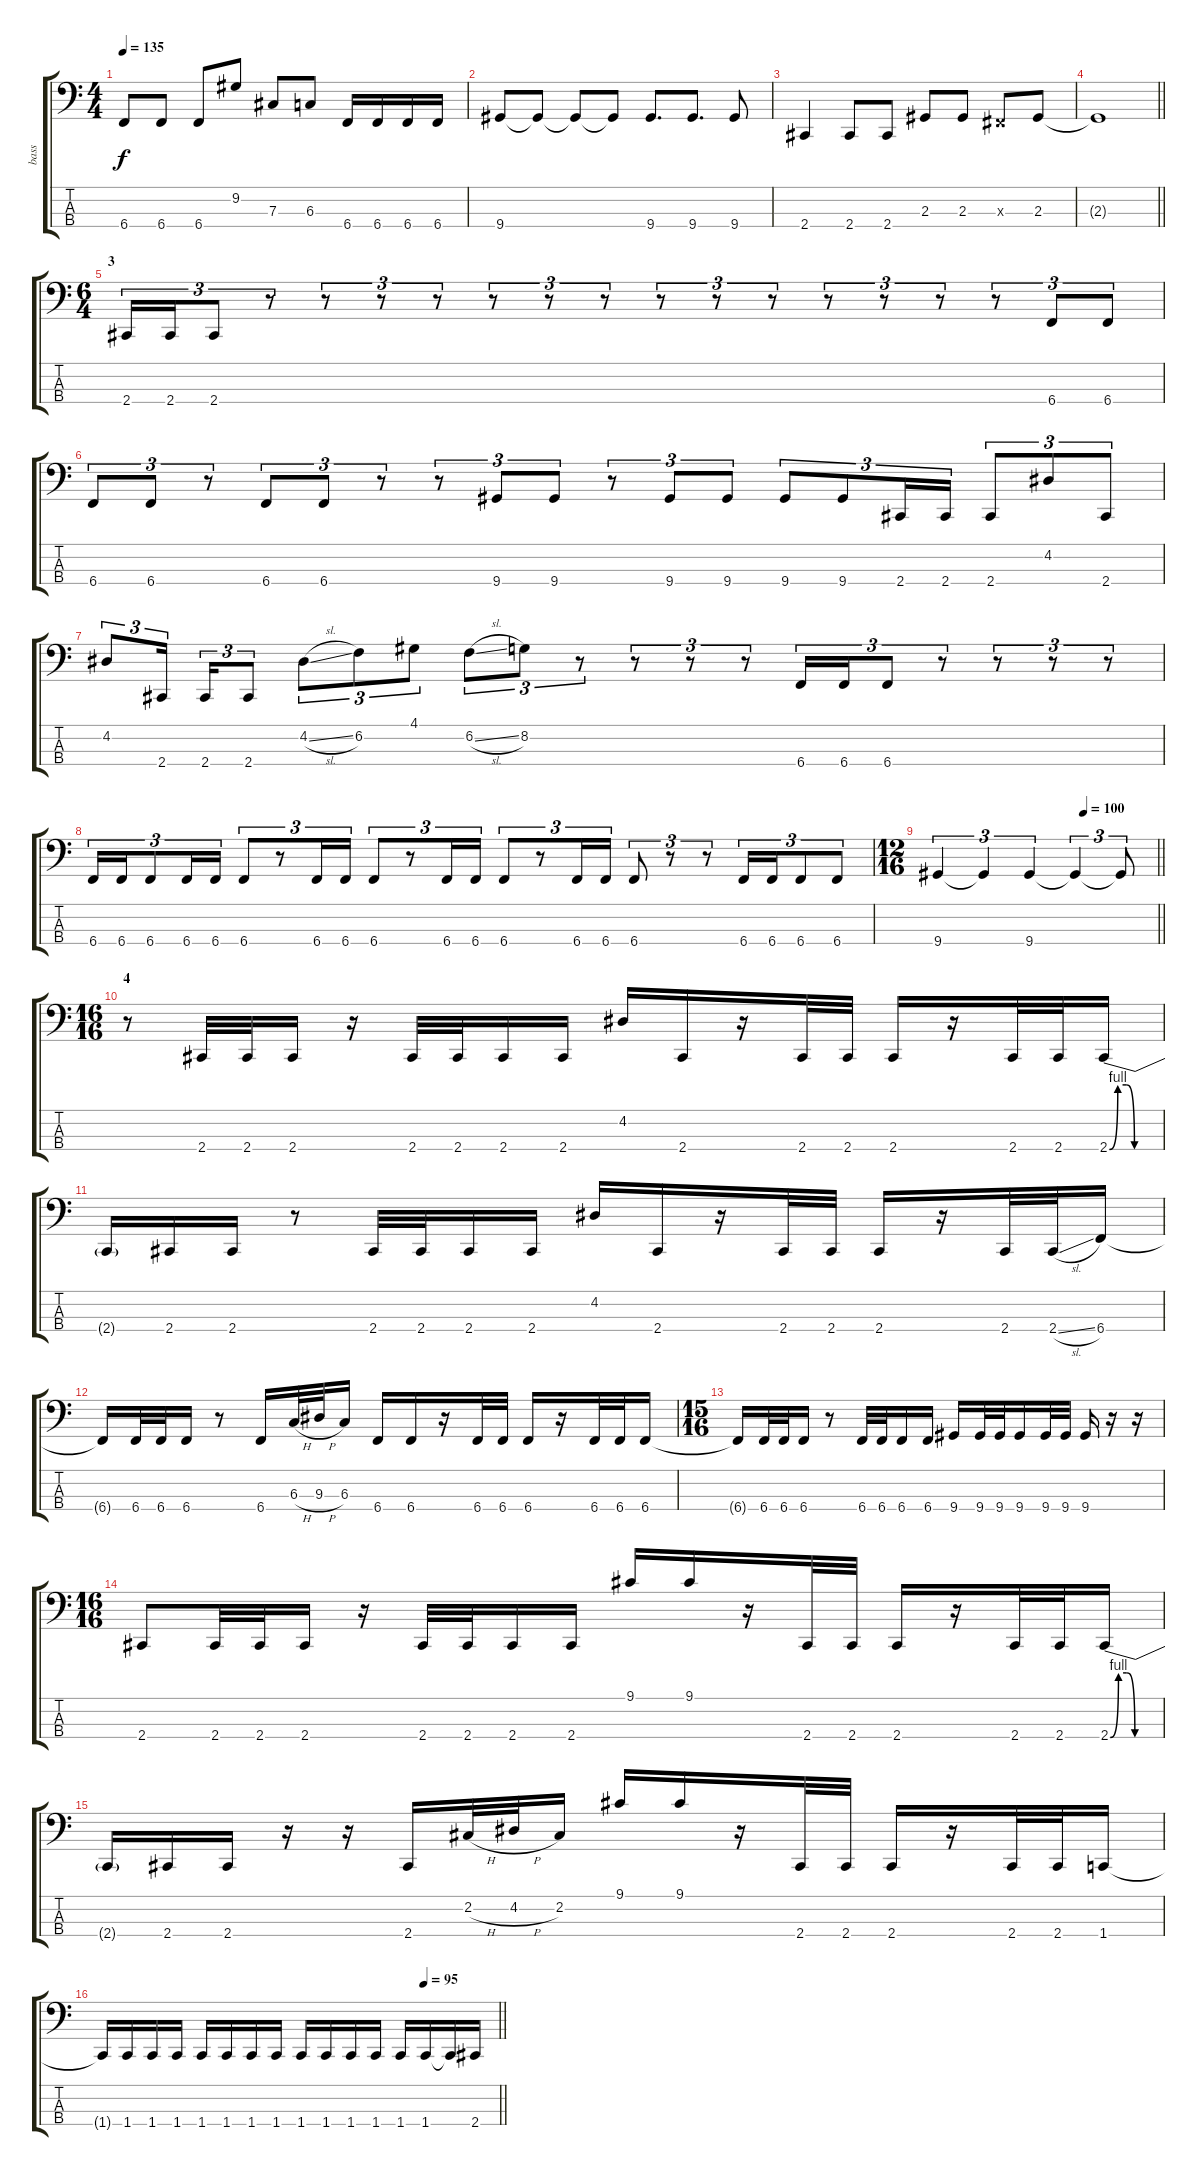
\track ("bass" "bass") {instrument electricbasspick}
\staff {score tabs}
\tuning (E2 B1 Gb1 B0) {hide}
\ts (4 4)
\tempo 135
\clef f4
\ks c
6.4{t}.8{dy f} 6.4.8 6.4.8 9.2.8 7.3.8 6.3.8 6.4.16 6.4.16 6.4.16 6.4.16 |
9.4.8 9.4{t}.8 9.4{t}.8 9.4{t}.8 9.4.8{d} 9.4.8{d} 9.4.8 |
2.4.4 2.4.8 2.4.8 2.3.8 2.3.8 0.3{x}.8 2.3.8 |
\barLineRight lightlight
2.3{t}.1 |
\ts (6 4)
\section ("" "3")
2.4.16{tu (3 2)} 2.4.16{tu (3 2)} 2.4.8{tu (3 2)} r.8{tu (3 2)} r.8{tu (3 2)} r.8{tu (3 2)} r.8{tu (3 2)} r.8{tu (3 2)} r.8{tu (3 2)} r.8{tu (3 2)} r.8{tu (3 2)} r.8{tu (3 2)} r.8{tu (3 2)} r.8{tu (3 2)} r.8{tu (3 2)} r.8{tu (3 2)} r.8{tu (3 2)} 6.4.8{tu (3 2)} 6.4.8{tu (3 2)} |
6.4.8{tu (3 2)} 6.4.8{tu (3 2)} r.8{tu (3 2)} 6.4.8{tu (3 2)} 6.4.8{tu (3 2)} r.8{tu (3 2)} r.8{tu (3 2)} 9.4.8{tu (3 2)} 9.4.8{tu (3 2)} r.8{tu (3 2)} 9.4.8{tu (3 2)} 9.4.8{tu (3 2)} 9.4.8{tu (3 2)} 9.4.8{tu (3 2)} 2.4.16{tu (3 2)} 2.4.16{tu (3 2)} 2.4.8{tu (3 2)} 4.2.8{tu (3 2)} 2.4.8{tu (3 2)} |
4.2.8{tu (3 2)} 2.4.16{tu (3 2) beam splitsecondary} 2.4.16{tu (3 2)} 2.4.8{tu (3 2)} 4.2{sl}.8{tu (3 2)} 6.2.8{tu (3 2)} 4.1.8{tu (3 2)} 6.2{sl}.8{tu (3 2)} 8.2.8{tu (3 2)} r.8{tu (3 2)} r.8{tu (3 2)} r.8{tu (3 2)} r.8{tu (3 2)} 6.4.16{tu (3 2)} 6.4.16{tu (3 2)} 6.4.8{tu (3 2)} r.8{tu (3 2)} r.8{tu (3 2)} r.8{tu (3 2)} r.8{tu (3 2)} |
6.4.16{tu (3 2)} 6.4.16{tu (3 2)} 6.4.8{tu (3 2)} 6.4.16{tu (3 2)} 6.4.16{tu (3 2)} 6.4.8{tu (3 2)} r.8{tu (3 2)} 6.4.16{tu (3 2)} 6.4.16{tu (3 2)} 6.4.8{tu (3 2)} r.8{tu (3 2)} 6.4.16{tu (3 2)} 6.4.16{tu (3 2)} 6.4.8{tu (3 2)} r.8{tu (3 2)} 6.4.16{tu (3 2)} 6.4.16{tu (3 2)} 6.4.8{tu (3 2)} r.8{tu (3 2)} r.8{tu (3 2)} 6.4.16{tu (3 2)} 6.4.16{tu (3 2)} 6.4.8{tu (3 2)} 6.4.8{tu (3 2)} |
\ts (12 16)
\tempo (100 0.6666666666666666)
\barLineRight lightlight
9.4.4{tu (3 2)} 9.4{t}.4{tu (3 2)} 9.4.4{tu (3 2)} 9.4{t}.4{tu (3 2)} 9.4{t}.8{tu (3 2)} |
\ts (16 16)
\section ("" "4")
r.8 2.4.32 2.4.32 2.4.16 r.16 2.4.32 2.4.32 2.4.16 2.4.16 4.2.16 2.4.16 r.16 2.4.32 2.4.32 2.4.16 r.16 2.4.32 2.4.32 2.4{be (custom 0 0 10 4 20 4 30 0 60 0)}.16 |
2.4{t}.16 2.4.16 2.4.16 r.8 2.4.32 2.4.32 2.4.16 2.4.16 4.2.16 2.4.16 r.16 2.4.32 2.4.32 2.4.16 r.16 2.4.32 2.4{sl}.32 6.4.16 |
6.4{t}.16 6.4.32 6.4.32 6.4.16 r.8 6.4.16 6.3{h}.32 9.3{h}.32 6.3.16 6.4.16 6.4.16 r.16 6.4.32 6.4.32 6.4.16 r.16 6.4.32 6.4.32 6.4.16 |
\ts (15 16)
6.4{t}.16 6.4.32 6.4.32 6.4.16 r.8 6.4.32 6.4.32 6.4.16 6.4.16 9.4.16 9.4.32 9.4.32 9.4.16 9.4.32 9.4.32 9.4.16 r.16 r.16 |
\ts (16 16)
2.4.8 2.4.32 2.4.32 2.4.16 r.16 2.4.32 2.4.32 2.4.16 2.4.16 9.1.16 9.1.16 r.16 2.4.32 2.4.32 2.4.16 r.16 2.4.32 2.4.32 2.4{be (custom 0 0 10 4 20 4 30 0 60 0)}.16 |
2.4{t}.16 2.4.16 2.4.16 r.16 r.16 2.4.16 2.2{h}.32 4.2{h}.32 2.2.16 9.1.16 9.1.16 r.16 2.4.32 2.4.32 2.4.16 r.16 2.4.32 2.4.32 1.4.16 |
\tempo (95 0.8125)
\barLineRight lightlight
1.4{t}.16 1.4.16 1.4.16 1.4.16 1.4.16 1.4.16 1.4.16 1.4.16 1.4.16 1.4.16 1.4.16 1.4.16 1.4.16 1.4.16 1.4{t}.16 2.4.16
